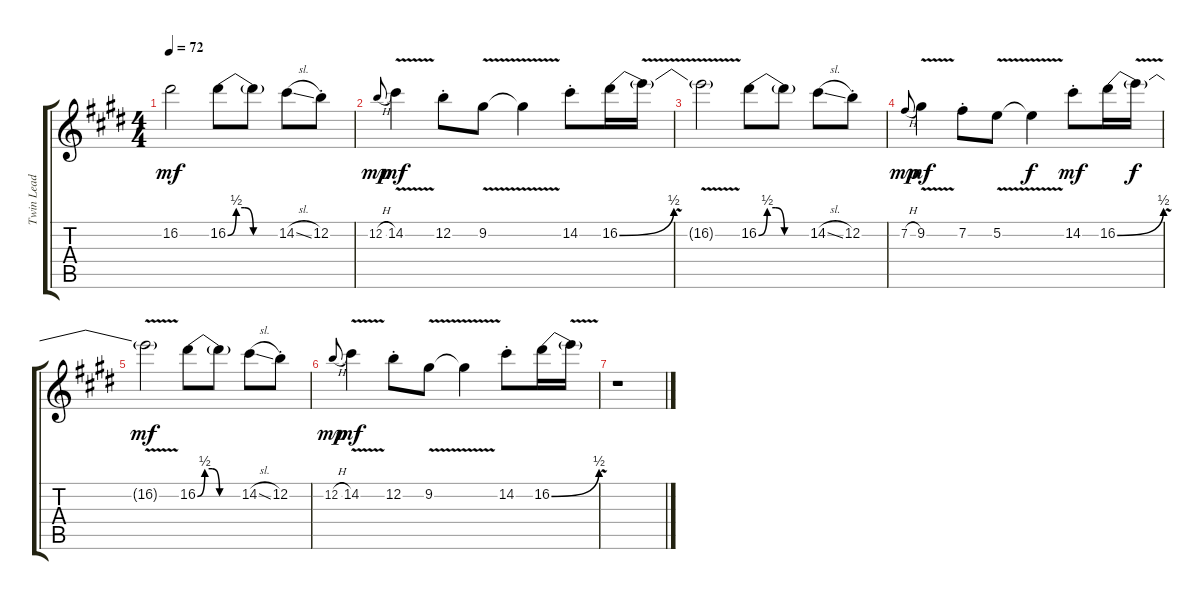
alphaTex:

\track ("Twin Lead 1" "Twin Lead ") {instrument electricguitarclean}
\staff {score tabs}
\tuning (E4 B3 G3 D3 A2 E2) {hide}
\ts (4 4)
\tempo 72
\clef g2
\ks e
16.2{t}.2{dy mf} 16.2{be (custom 0 0 10 2 20 2 30 0 60 0)}.8 16.2{t}.8 14.2{sl}.8 12.2{st}.8 |
12.2{h}.8{gr onbeat dy mp} 14.2{v}.4{dy mf volume 1} 12.2{st}.8 9.2{v}.8 9.2{t}.4 14.2{st}.8 16.2{be (bend 0 0 60 2)}.16 16.2{v t}.16 |
16.2{t}.2 16.2{be (custom 0 0 10 2 20 2 30 0 60 0)}.8 16.2{t}.8 14.2{sl}.8 12.2{st}.8 |
7.2{h}.8{gr onbeat dy mp} 9.2{v}.4{dy mf} 7.2{st}.8 5.2{v}.8 5.2{t}.4{dy f} 14.2{st}.8{dy mf} 16.2{be (bend 0 0 60 2)}.16 16.2{v t}.16{dy f} |
16.2{t}.2{dy mf} 16.2{be (custom 0 0 10 2 20 2 30 0 60 0)}.8 16.2{t}.8 14.2{sl}.8 12.2{st}.8 |
12.2{h}.8{gr onbeat dy mp} 14.2{v}.4{dy mf} 12.2{st}.8 9.2{v}.8 9.2{t}.4 14.2{st}.8 16.2{be (bend 0 0 60 2)}.16 16.2{v t}.16 |
r.1
